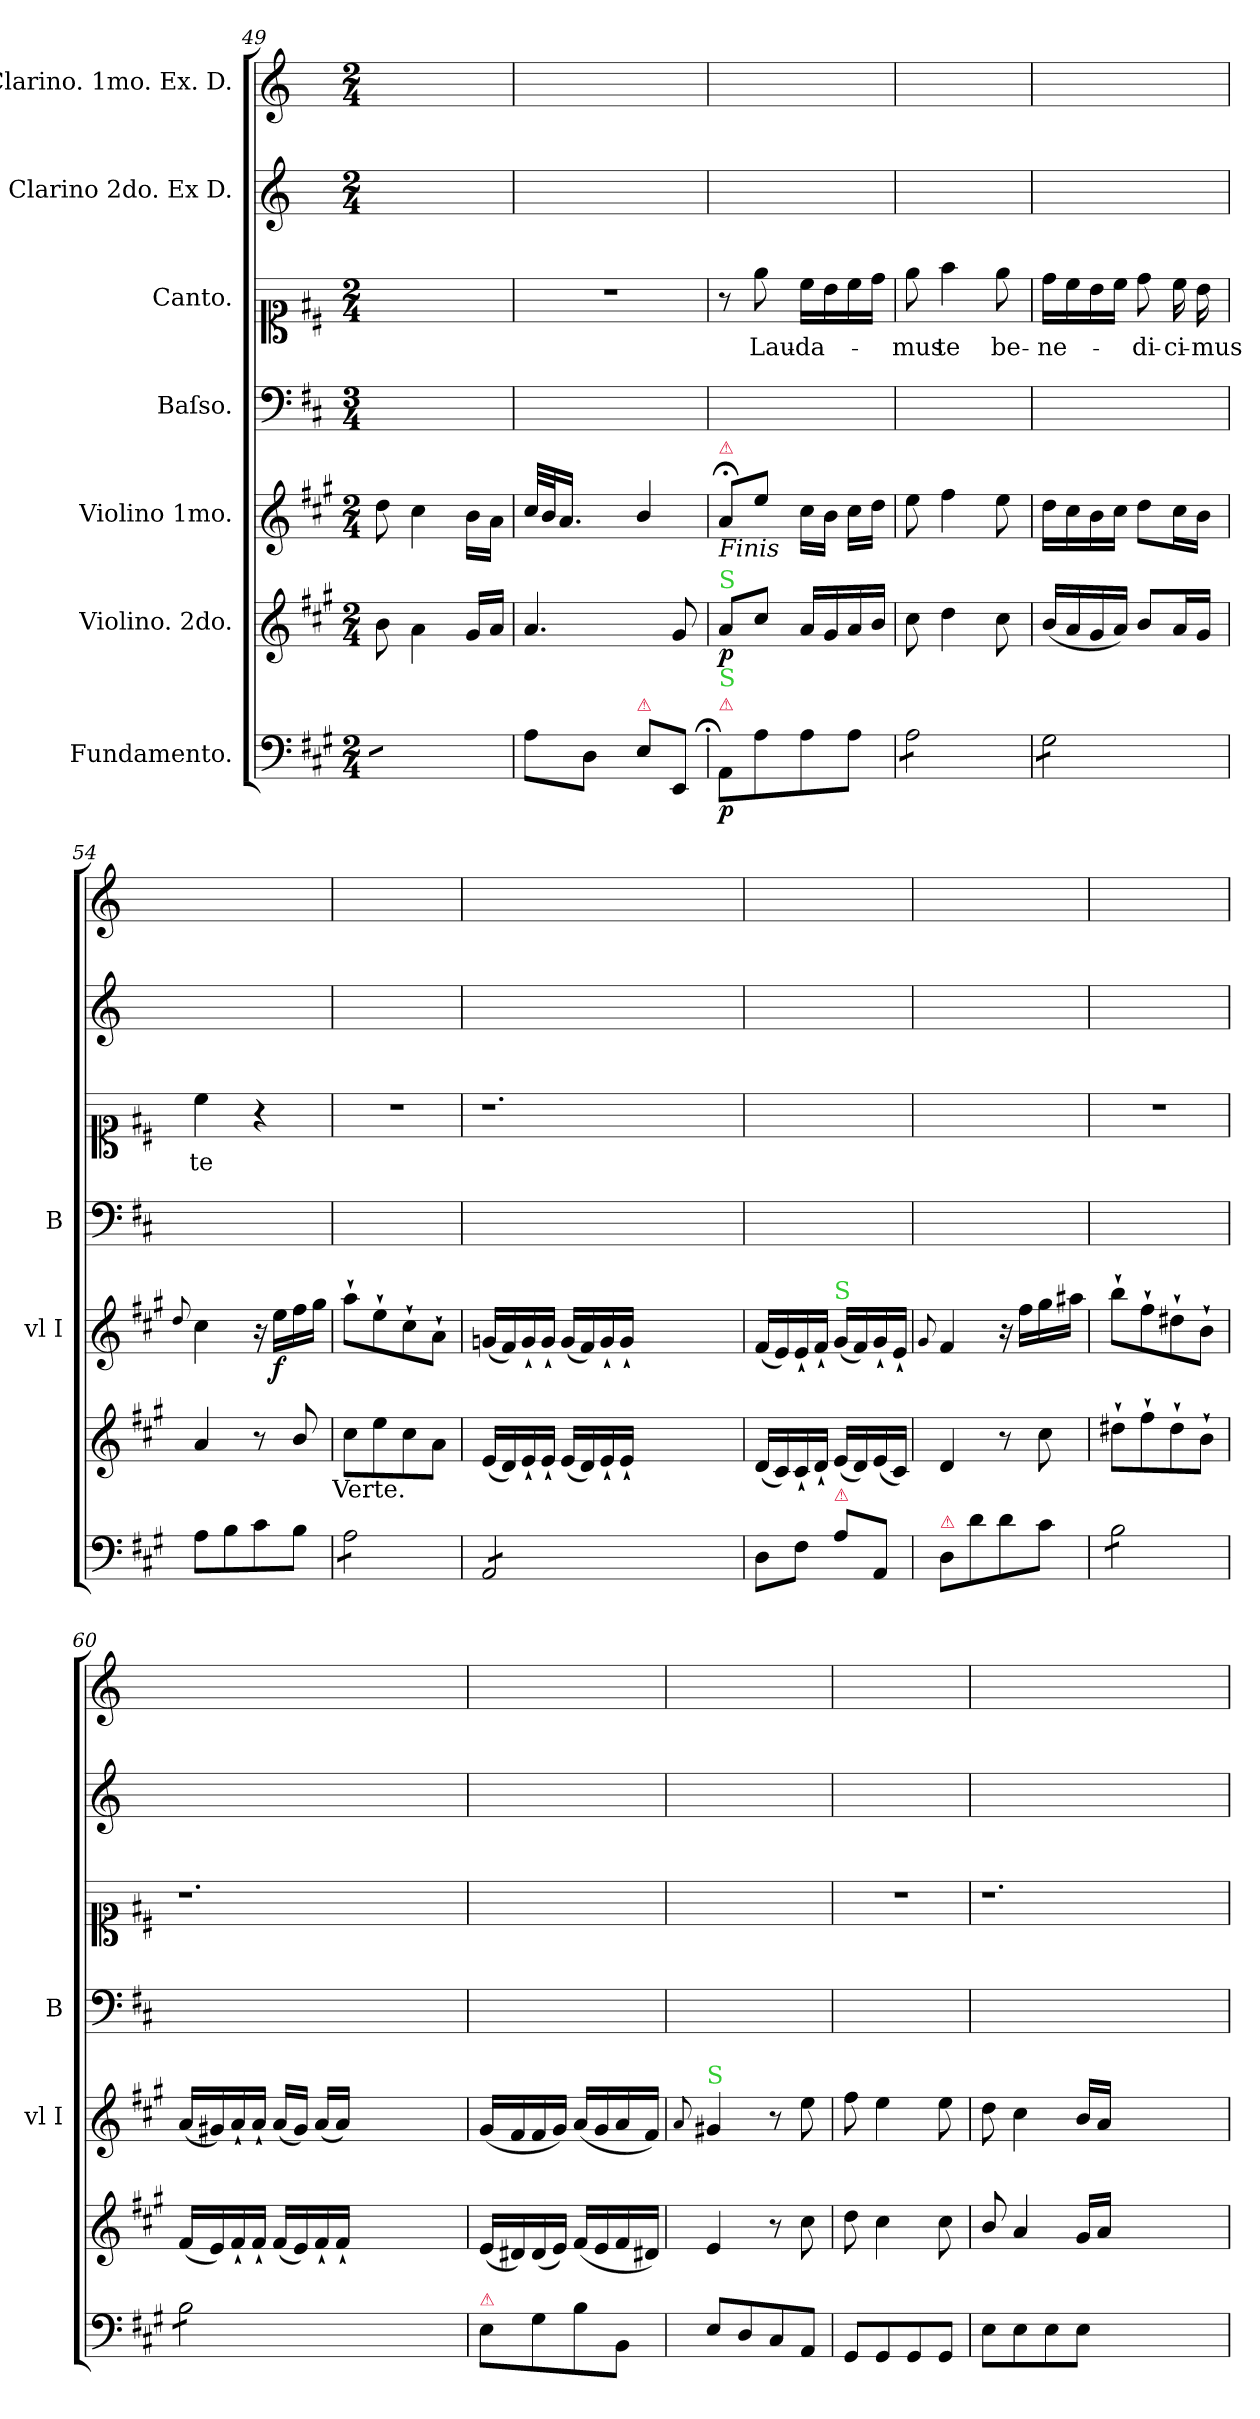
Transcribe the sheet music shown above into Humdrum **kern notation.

**kern	**dynam	**kern	**dynam	**kern	**dynam	**kern	**kern	**text	**kern	**kern
*part7	*part7	*part6	*part6	*part5	*part5	*part4	*part3	*part3	*part2	*part1
*staff7	*staff7	*staff6	*staff6	*staff5	*staff5	*staff4	*staff3	*staff3	*staff2	*staff1
*I"Fundamento.	*	*I"Violino. 2do.	*	*I"Violino 1mo.	*	*I"Baſso.	*I"Canto.	*	*I"Clarino 2do. Ex D.	*I"Clarino. 1mo. Ex. D.
*	*	*	*	*I'vl I	*	*I'B	*	*	*	*
*clefF4	*	*clefG2	*	*clefG2	*	*clefF4	*clefC1	*	*clefG2	*clefG2
*	*	*	*	*	*	*	*	*	*ITrd-1c-2	*ITrd-1c-2
*k[f#c#g#]	*	*k[f#c#g#]	*	*k[f#c#g#]	*	*k[f#c#]	*k[f#c#]	*	*k[f#c#]	*k[f#c#]
*M2/4	*	*M2/4	*	*M2/4	*	*M3/4	*M2/4	*	*M2/4	*M2/4
=49	=49	=49	=49	=49	=49	=49	=49	=49	=49	=49
*tremolo	*	*	*	*	*	*	*	*	*	*
8E\yyL	.	8b\	.	8dd\	.	2ryy	2ryy	.	2ryy	2ryy
8E\yy	.	4a\	.	4cc#\	.	.	.	.	.	.
8E\yy	.	.	.	.	.	.	.	.	.	.
8E\yyJ	.	16g#/LL	.	16b\LL	.	.	.	.	.	.
*Xtremolo	*	*	*	*	*	*	*	*	*	*
.	.	16a/JJ	.	16a\JJ	.	.	.	.	.	.
=50	=50	=50	=50	=50	=50	=50	=50	=50	=50	=50
8A\L	.	4.a/	.	32cc#/LLL	.	2ryy	2r	.	2ryy	2ryy
.	.	.	.	32b/J	.	.	.	.	.	.
.	.	.	.	16.a/JJ	.	.	.	.	.	.
8D\J	.	.	.	.	.	.	.	.	.	.
.	.	.	.	32ryy	.	.	.	.	.	.
.	.	.	.	16ryy	.	.	.	.	.	.
!LO:TX:a:color=crimson:t=⚠	!	!	!	!	!	!	!	!	!	!
8E\L	.	.	.	4b/	.	.	.	.	.	.
8EE/J	.	8g#/	.	.	.	.	.	.	.	.
=51;	=51	=51	=51	=51	=51	=51	=51	=51	=51	=51
!	!	!	!	!LO:TX:a:color=crimson:t=⚠	!	!	!	!	!	!
!	!	!	!	!LO:TX:b:i:t=Finis	!	!	!	!	!	!
!	!	!LO:TX:a:color=limegreen:t=S	!	!	!	!	!	!	!	!
!LO:TX:a:color=crimson:t=⚠	!	!	!	!	!	!	!	!	!	!
!LO:TX:a:color=limegreen:t=S	!	!	!	!	!	!	!	!	!	!
8AA/L	p	8a/L	p	8a;<;/L	.	2ryy	8r	.	2ryy	2ryy
8A\	.	8cc#/J	.	8ee\J	.	.	8ee\	Lau-	.	.
8A\	.	16a/LL	.	16cc#\LL	.	.	16cc#\LL	-da-	.	.
.	.	16g#/	.	16b\JJ	.	.	16b\	.	.	.
8A\J	.	16a/	.	16cc#\LL	.	.	16cc#\	.	.	.
.	.	16b/JJ	.	16dd\JJ	.	.	16dd\JJ	.	.	.
=52	=52	=52	=52	=52	=52	=52	=52	=52	=52	=52
*tremolo	*	*	*	*	*	*	*	*	*	*
8A\L	.	8cc#\	.	8ee\	.	2ryy	8ee\	-mus	2ryy	2ryy
8A\	.	4dd\	.	4ff#\	.	.	4ff#\	te	.	.
8A\	.	.	.	.	.	.	.	.	.	.
8A\J	.	8cc#\	.	8ee\	.	.	8ee\	be-	.	.
=53	=53	=53	=53	=53	=53	=53	=53	=53	=53	=53
8G#\L	.	(16b/LL	.	16dd\LL	.	2ryy	16dd\LL	-ne-	2ryy	2ryy
.	.	16a/	.	16cc#\	.	.	16cc#\	.	.	.
8G#\	.	16g#/	.	16b\	.	.	16b\	.	.	.
.	.	16a/JJ)	.	16cc#\JJ	.	.	16cc#\JJ	.	.	.
8G#\	.	8b/L	.	8dd\L	.	.	8dd\	-di-	.	.
8G#\J	.	16a/L	.	16cc#\L	.	.	16cc#\	-ci-	.	.
*Xtremolo	*	*	*	*	*	*	*	*	*	*
.	.	16g#/JJ	.	16b\JJ	.	.	16b\	-mus	.	.
=54	=54	=54	=54	=54	=54	=54	=54	=54	=54	=54
.	.	.	.	8qqdd/	.	.	.	.	.	.
8A\L	.	4a/	.	4cc#\	.	2ryy	4cc#\	te	2ryy	2ryy
8B\	.	.	.	.	.	.	.	.	.	.
8c#\	.	8r	.	16r	.	.	4r	.	.	.
!	!	!	!	!	!LO:DY:b	!	!	!	!	!
.	.	.	.	16ee\LL	f	.	.	.	.	.
8B\J	.	8b/	.	16ff#\	.	.	.	.	.	.
.	.	.	.	16gg#\JJ	.	.	.	.	.	.
!	!	!LO:TX:b:t=Verte.	!	!	!	!	!	!	!	!
=55	=55	=55	=55	=55	=55	=55	=55	=55	=55	=55
*tremolo	*	*	*	*	*	*	*	*	*	*
8A\L	.	8cc#\L	.	8aa`\L	.	2ryy	2r	.	2ryy	2ryy
8A\	.	8ee\	.	8ee`\	.	.	.	.	.	.
8A\	.	8cc#\	.	8cc#`\	.	.	.	.	.	.
8A\J	.	8a\J	.	8a`\J	.	.	.	.	.	.
=56	=56	=56	=56	=56	=56	=56	=56	=56	=56	=56
8AA/L	.	(16e/LL	.	(16gn/LL	.	2ryy	1.r	.	2ryy	2ryy
.	.	16d/)	.	16f#/)	.	.	.	.	.	.
8AA/	.	16e`/	.	16g`/	.	.	.	.	.	.
.	.	16e`/JJ	.	16g`/JJ	.	.	.	.	.	.
8AA/	.	(16e/LL	.	(16g/LL	.	.	.	.	.	.
.	.	16d/)	.	16f#/)	.	.	.	.	.	.
8AA/J	.	16e`/	.	16g`/	.	.	.	.	.	.
*Xtremolo	*	*	*	*	*	*	*	*	*	*
.	.	16e`/JJ	.	16g`/JJ	.	.	.	.	.	.
1ryy	.	1ryy	.	1ryy	.	1ryy	.	.	1ryy	1ryy
=57	=57	=57	=57	=57	=57	=57	=57	=57	=57	=57
8D\L	.	(16d/LL	.	(16f#/LL	.	2ryy	2ryy	.	2ryy	2ryy
.	.	16c#/)	.	16e/)	.	.	.	.	.	.
8F#\J	.	16c#`/	.	16e`/	.	.	.	.	.	.
.	.	16d`/JJ	.	16f#`/JJ	.	.	.	.	.	.
!	!	!	!	!LO:TX:a:color=limegreen:t=S	!	!	!	!	!	!
!LO:TX:a:color=crimson:t=⚠	!	!	!	!	!	!	!	!	!	!
8A\L	.	(16e/LL	.	(16g#/LL	.	.	.	.	.	.
.	.	16d/)	.	16f#/)	.	.	.	.	.	.
8AA/J	.	(16e/	.	16g#`/	.	.	.	.	.	.
.	.	16c#/JJ)	.	16e`/JJ	.	.	.	.	.	.
=58	=58	=58	=58	=58	=58	=58	=58	=58	=58	=58
.	.	.	.	8qqg#/	.	.	.	.	.	.
!LO:TX:a:color=crimson:t=⚠	!	!	!	!	!	!	!	!	!	!
8D/L	.	4d/	.	4f#/	.	2ryy	2ryy	.	2ryy	2ryy
8d\	.	.	.	.	.	.	.	.	.	.
8d\	.	8r	.	16r	.	.	.	.	.	.
.	.	.	.	16ff#\LL	.	.	.	.	.	.
8c#\J	.	8cc#\	.	16gg#\	.	.	.	.	.	.
.	.	.	.	16aa#X\JJ	.	.	.	.	.	.
=59	=59	=59	=59	=59	=59	=59	=59	=59	=59	=59
*tremolo	*	*	*	*	*	*	*	*	*	*
8B\L	.	8dd#X`\L	.	8bb`\L	.	2ryy	2r	.	2ryy	2ryy
8B\	.	8ff#`\	.	8ff#`\	.	.	.	.	.	.
8B\	.	8dd#`\	.	8dd#X`\	.	.	.	.	.	.
8B\J	.	8b`\J	.	8b`\J	.	.	.	.	.	.
=60	=60	=60	=60	=60	=60	=60	=60	=60	=60	=60
8B\L	.	(16f#/LL	.	(16a/LL	.	2ryy	1.r	.	2ryy	2ryy
.	.	16e/)	.	16g#X/)	.	.	.	.	.	.
8B\	.	16f#`/	.	16a`/	.	.	.	.	.	.
.	.	16f#`/JJ	.	16a`/JJ	.	.	.	.	.	.
8B\	.	(16f#/LL	.	(16a/LL	.	.	.	.	.	.
.	.	16e/)	.	16g#/JJ)	.	.	.	.	.	.
8B\J	.	16f#`/	.	(16a/LL	.	.	.	.	.	.
*Xtremolo	*	*	*	*	*	*	*	*	*	*
.	.	16f#`/JJ	.	16a/JJ)	.	.	.	.	.	.
1ryy	.	1ryy	.	1ryy	.	1ryy	.	.	1ryy	1ryy
=61	=61	=61	=61	=61	=61	=61	=61	=61	=61	=61
!LO:TX:a:color=crimson:t=⚠	!	!	!	!	!	!	!	!	!	!
8E\L	.	(16e/LL	.	(16g#/LL	.	2ryy	2ryy	.	2ryy	2ryy
.	.	16d#X/)	.	16f#/	.	.	.	.	.	.
8G#\	.	(16d#/	.	16f#/	.	.	.	.	.	.
.	.	16e/JJ)	.	16g#/JJ)	.	.	.	.	.	.
8B\	.	(16f#/LL	.	(16a/LL	.	.	.	.	.	.
.	.	16e/	.	16g#/	.	.	.	.	.	.
8BB/J	.	16f#/	.	16a/	.	.	.	.	.	.
.	.	16d#X/JJ)	.	16f#/JJ)	.	.	.	.	.	.
=62	=62	=62	=62	=62	=62	=62	=62	=62	=62	=62
.	.	.	.	8qqa/	.	.	.	.	.	.
!	!	!	!	!LO:TX:a:color=limegreen:t=S	!	!	!	!	!	!
8E/L	.	4e/	.	4g#X/	.	2ryy	2ryy	.	2ryy	2ryy
8D/	.	.	.	.	.	.	.	.	.	.
8C#/	.	8r	.	8r	.	.	.	.	.	.
8AA/J	.	8cc#\	.	8ee\	.	.	.	.	.	.
=63	=63	=63	=63	=63	=63	=63	=63	=63	=63	=63
8GG#/L	.	8dd\	.	8ff#\	.	2ryy	2r	.	2ryy	2ryy
8GG#/	.	4cc#\	.	4ee\	.	.	.	.	.	.
8GG#/	.	.	.	.	.	.	.	.	.	.
8GG#/J	.	8cc#\	.	8ee\	.	.	.	.	.	.
=64	=64	=64	=64	=64	=64	=64	=64	=64	=64	=64
8E\L	.	8b/	.	8dd\	.	2ryy	1.r	.	2ryy	2ryy
8E\	.	4a/	.	4cc#\	.	.	.	.	.	.
8E\	.	.	.	.	.	.	.	.	.	.
8E\J	.	16g#/LL	.	16b/LL	.	.	.	.	.	.
.	.	16a/JJ	.	16a/JJ	.	.	.	.	.	.
1ryy	.	1ryy	.	1ryy	.	1ryy	.	.	1ryy	1ryy
=	=	=	=	=	=	=	=	=	=	=
*-	*-	*-	*-	*-	*-	*-	*-	*-	*-	*-
